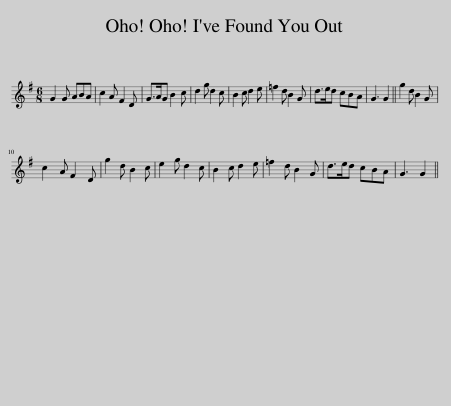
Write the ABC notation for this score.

X:1
L:1/8
M:6/8
I:linebreak $
K:G
V:1 treble
V:1
 G2 G ABA | c2 A F2 D | G>AG B2 c | d2 g d2 c | B2 c d2 e | %5
 =f2 d B2 G | d>ed cBA | G3 G2 || g2 d B2 G |$ c2 A F2 D | %10
 g2 d B2 c | e2 g d2 c | B2 c d2 e | =f2 d B2 G | d>ed cBA | %15
 G3 G2 || %16
